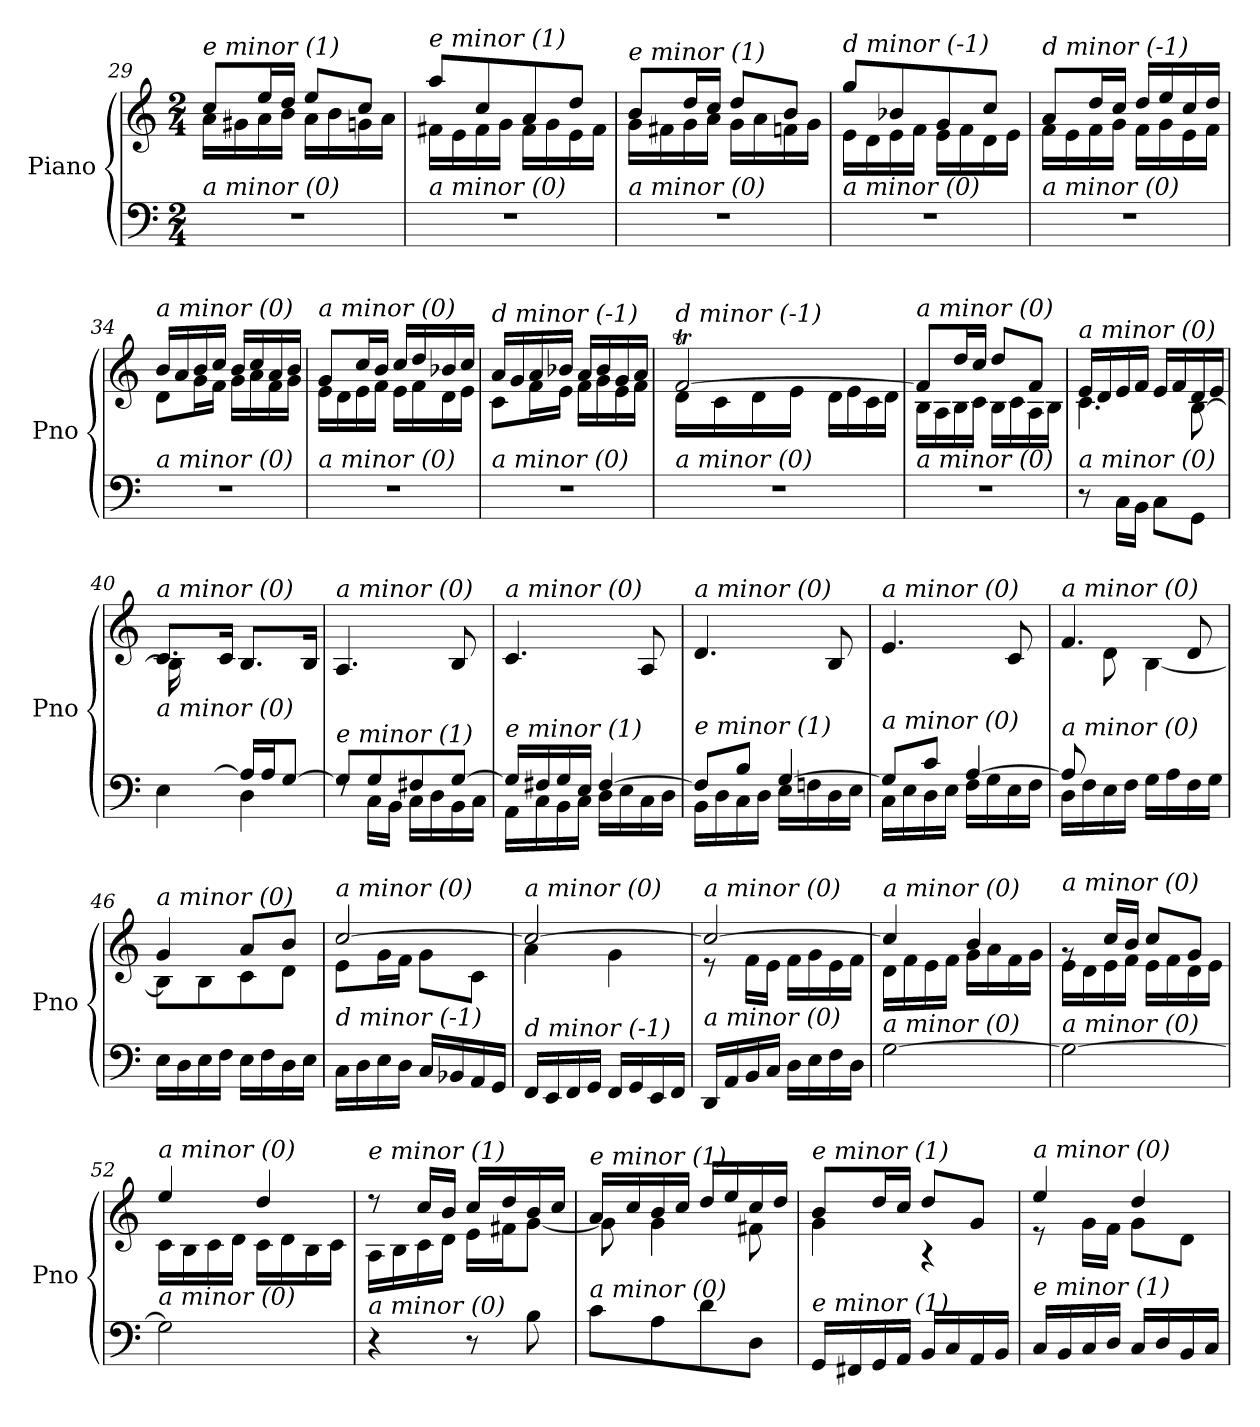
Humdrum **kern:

**kern	**kern
*part1	*part1
*staff2	*staff1
*I"Piano	*
*I'Pno	*
!!LO:PB:g=z
*clefF4	*clefG2
*k[]	*k[]
*M2/4	*M2/4
=29	=29
*	*^
!	!LO:TX:i:t=e minor (1)	!
!LO:TX:i:t=a minor (0)	!	!
2r	8cc/L	16a\LL
.	.	16g#X\
.	16ee/L	16a\
.	16dd/JJ	16b\JJ
.	8ee/L	16a\LL
.	.	16b\
.	8cc/J	16gn\
.	.	16a\JJ
=30	=30	=30
!	!LO:TX:i:t=e minor (1)	!
!LO:TX:i:t=a minor (0)	!	!
2r	8aa/L	16f#X\LL
.	.	16e\
.	8cc/	16f#\
.	.	16g\JJ
.	8a/	16f#\LL
.	.	16g\
.	8dd/J	16e\
.	.	16f#\JJ
=31	=31	=31
!	!LO:TX:i:t=e minor (1)	!
!LO:TX:i:t=a minor (0)	!	!
2r	8b/L	16g\LL
.	.	16f#X\
.	16dd/L	16g\
.	16cc/JJ	16a\JJ
.	8dd/L	16g\LL
.	.	16a\
.	8b/J	16fn\
.	.	16g\JJ
=32	=32	=32
!	!LO:TX:i:t=d minor (-1)	!
!LO:TX:i:t=a minor (0)	!	!
2r	8gg/L	16e\LL
.	.	16d\
.	8b-X/	16e\
.	.	16f\JJ
.	8g/	16e\LL
.	.	16f\
.	8cc/J	16d\
.	.	16e\JJ
=33	=33	=33
!	!LO:TX:i:t=d minor (-1)	!
!LO:TX:i:t=a minor (0)	!	!
2r	8a/L	16f\LL
.	.	16e\
.	16dd/L	16f\
.	16cc/JJ	16g\JJ
.	16dd/LL	16f\LL
.	16ee/	16g\
.	16cc/	16e\
.	16dd/JJ	16f\JJ
!!LO:LB:g=z	!!
=34	=34	=34
!	!LO:TX:i:t=a minor (0)	!
!LO:TX:i:t=a minor (0)	!	!
2r	16b/LL	8d\L
.	16a/	.
.	16b/	16g\L
.	16cc/JJ	16f\JJ
.	16b/LL	16g\LL
.	16cc/	16a\
.	16a/	16f\
.	16b/JJ	16g\JJ
=35	=35	=35
!	!LO:TX:i:t=a minor (0)	!
!LO:TX:i:t=a minor (0)	!	!
2r	8g/L	16e\LL
.	.	16d\
.	16cc/L	16e\
.	16b/JJ	16f\JJ
.	16cc/LL	16e\LL
.	16dd/	16f\
.	16b-X/	16d\
.	16cc/JJ	16e\JJ
=36	=36	=36
!	!LO:TX:i:t=d minor (-1)	!
!LO:TX:i:t=a minor (0)	!	!
2r	16a/LL	8c\L
.	16g/	.
.	16a/	16f\L
.	16b-X/JJ	16e\JJ
.	16a/LL	16f\LL
.	16b-/	16g\
.	16g/	16e\
.	16a/JJ	16f\JJ
=37	=37	=37
*	*	*^
!	!LO:TX:i:t=d minor (-1)	!	!
!LO:TX:i:t=a minor (0)	!	!	!
2r	[2fT/	16d\LL	32g!yy
.	.	.	32f!yy
.	.	16c\	32g!yy
.	.	.	32f!yy
.	.	16d\	32g!yy
.	.	.	32f!yy
.	.	16e\JJ	32g!yy
.	.	.	[32f!yy
.	.	16d\LL	4f!yy_
.	.	16e\	.
.	.	16c\	.
.	.	16d\JJ	.
=38	=38	=38	=38
*^	*	*	*
!	!	!LO:TX:i:t=a minor (0)	!	!
!LO:TX:i:t=a minor (0)	!	!	!	!
8ryy	2r	8f/L]	16B\LL	8fyy]
.	.	.	16A\	.
4.ryy	.	16dd/L	16B\	4.ryy
.	.	16cc/JJ	16c\JJ	.
.	.	8dd/L	16B\LL	.
.	.	.	16c\	.
.	.	8f/J	16A\	.
.	.	.	16B\JJ	.
=39	=39	=39	=39	=39
*	*^	*	*	*
!	!	!	!LO:TX:i:t=a minor (0)	!	!
!LO:TX:i:t=a minor (0)	!	!	!	!	!
4.ryy	4.ryy	8r	16e/LL	4.c\	4.ryy
.	.	.	16d/	.	.
.	.	16C\LL	16e/	.	.
.	.	16BB\JJ	16f/JJ	.	.
.	.	8C\L	16e/LL	.	.
.	.	.	16f/	.	.
8ryy	8ryy	8GG\J	16d/	8ryy	[8B\
.	.	.	16e/JJ	.	.
*	*v	*v	*	*	*
*	*	*	*v	*v
!!LO:LB:g=z
=40	=40	=40	=40
!	!	!LO:TX:i:t=a minor (0)	!
!LO:TX:i:t=a minor (0)	!	!	!
16ryy	4E\	8.c/L	16B\LL]
16B/J	.	.	4..ryy
[8A/J	.	.	.
.	.	16c/Jk	.
16A/LL]	4D\	8.B/L	.
16A/J	.	.	.
[8G/J	.	.	.
.	.	16B/Jk	.
*	*	*v	*v
=41	=41	=41
!	!	!LO:TX:i:t=a minor (0)
!LO:TX:i:t=e minor (1)	!	!
8G/L]	8rF	4.A/
8G/	16C\LL	.
.	16BB\JJ	.
8F#X/	16C\LL	.
.	16D\	.
[8G/J	16BB\	8B/
.	16C\JJ	.
=42	=42	=42
!	!	!LO:TX:i:t=a minor (0)
!LO:TX:i:t=e minor (1)	!	!
16G/LL]	16AA\LL	4.c/
16F#X/	16C\	.
16G/	16BB\	.
16E/JJ	16C\JJ	.
[4F#/	16D\LL	.
.	16E\	.
.	16C\	8A/
.	16D\JJ	.
=43	=43	=43
!	!	!LO:TX:i:t=a minor (0)
!LO:TX:i:t=e minor (1)	!	!
8F#/L]	16BB\LL	4.d/
.	16D\	.
8B/J	16C\	.
.	16D\JJ	.
[4G/	16E\LL	.
.	16Fn\	.
.	16D\	8B/
.	16E\JJ	.
=44	=44	=44
*	*^	*^
*	*	*	*	*^
!	!	!	!LO:TX:i:t=a minor (0)	!	!
!LO:TX:i:t=a minor (0)	!	!	!	!	!
4ryy	8G/L]	16C\LL	4.e/	4ryy	4ryy
.	.	16E\	.	.	.
.	8c/J	16D\	.	.	.
.	.	16E\JJ	.	.	.
[4A/	16F\LL	4ryy	.	4ryy	4ryy
.	16G\	.	.	.	.
.	16E\	.	8c/	.	.
.	16F\JJ	.	.	.	.
*	*v	*v	*	*	*
*	*	*	*v	*v
=45	=45	=45	=45
!	!	!LO:TX:i:t=a minor (0)	!
!LO:TX:i:t=a minor (0)	!	!	!
8A/L]	16D\LL	4.f/	8ryy
.	16F\	.	.
4.ryy	16E\	.	8d\J
.	16F\JJ	.	.
.	16G\LL	.	[4B\
.	16A\	.	.
.	16F\	8d/	.
.	16G\JJ	.	.
!!LO:LB:g=z	!!
=46	=46	=46	=46
!	!	!LO:TX:i:t=a minor (0)	!
!LO:TX:i:t=a minor (0)	!	!	!
*v	*v	*	*
16E\LL	4g/	8B\L]
16D\	.	.
16E\	.	8B\
16F\JJ	.	.
16E\LL	8a/L	8c\
16F\	.	.
16D\	8b/J	8d\J
16E\JJ	.	.
=47	=47	=47
!	!LO:TX:i:t=a minor (0)	!
!LO:TX:i:t=d minor (-1)	!	!
16C\LL	[2cc/	8e\L
16D\	.	.
16E\	.	16g\L
16D\JJ	.	16f\JJ
16C/LL	.	8g\L
16BB-X/	.	.
16AA/	.	8c\J
16GG/JJ	.	.
=48	=48	=48
!	!LO:TX:i:t=a minor (0)	!
!LO:TX:i:t=d minor (-1)	!	!
16FF/LL	2cc/_	4a\
16EE/	.	.
16FF/	.	.
16GG/JJ	.	.
16FF/LL	.	4g\
16GG/	.	.
16EE/	.	.
16FF/JJ	.	.
=49	=49	=49
!	!LO:TX:i:t=a minor (0)	!
!LO:TX:i:t=a minor (0)	!	!
16DD/LL	2cc/_	8r
16AA/	.	.
16BB/	.	16f\LL
16C/JJ	.	16e\JJ
16D\LL	.	16f\LL
16E\	.	16g\
16F\	.	16e\
16D\JJ	.	16f\JJ
=50	=50	=50
!	!LO:TX:i:t=a minor (0)	!
!LO:TX:i:t=a minor (0)	!	!
[2G\	4cc/]	16d\LL
.	.	16f\
.	.	16e\
.	.	16f\JJ
.	4b/	16g\LL
.	.	16a\
.	.	16f\
.	.	16g\JJ
=51	=51	=51
!	!LO:TX:i:t=a minor (0)	!
!LO:TX:i:t=a minor (0)	!	!
2G\_	8rg	16e\LL
.	.	16d\
.	16cc/LL	16e\
.	16b/JJ	16f\JJ
.	8cc/L	16e\LL
.	.	16f\
.	8g/J	16d\
.	.	16e\JJ
!!LO:LB:g=z	!!
=52	=52	=52
!	!LO:TX:i:t=a minor (0)	!
!LO:TX:i:t=a minor (0)	!	!
2G\]	4ee/	16c\LL
.	.	16B\
.	.	16c\
.	.	16d\JJ
.	4dd/	16c\LL
.	.	16d\
.	.	16B\
.	.	16c\JJ
=53	=53	=53
!	!LO:TX:i:t=e minor (1)	!
!LO:TX:i:t=a minor (0)	!	!
4r	8r	16A\LL
.	.	16B\
.	16cc/LL	16c\
.	16b/JJ	16d\JJ
8r	16cc/LL	16e\LL
.	16dd/	16f#X\J
8B\	16b/	[8g\J
.	16cc/JJ	.
=54	=54	=54
!	!LO:TX:i:t=e minor (1)	!
!LO:TX:i:t=a minor (0)	!	!
8c\L	16a/LL	8g\]
.	16cc/	.
8A\	16b/	4g\
.	16cc/JJ	.
8d\	16dd/LL	.
.	16ee/	.
8D\J	16cc/	8f#X\
.	16dd/JJ	.
=55	=55	=55
!	!LO:TX:i:t=e minor (1)	!
!LO:TX:i:t=e minor (1)	!	!
16GG/LL	8b/L	4g\
16FF#X/	.	.
16GG/	16dd/L	.
16AA/JJ	16cc/JJ	.
16BB/LL	8dd/L	4r
16C/	.	.
16AA/	8g/J	.
16BB/JJ	.	.
=56	=56	=56
!	!LO:TX:i:t=a minor (0)	!
!LO:TX:i:t=e minor (1)	!	!
16C/LL	4ee/	8r
16BB/	.	.
16C/	.	16g\LL
16D/JJ	.	16f\JJ
16C/LL	4dd/	8g\L
16D/	.	.
16BB/	.	8d\J
16C/JJ	.	.
*	*v	*v
=	=
*-	*-
